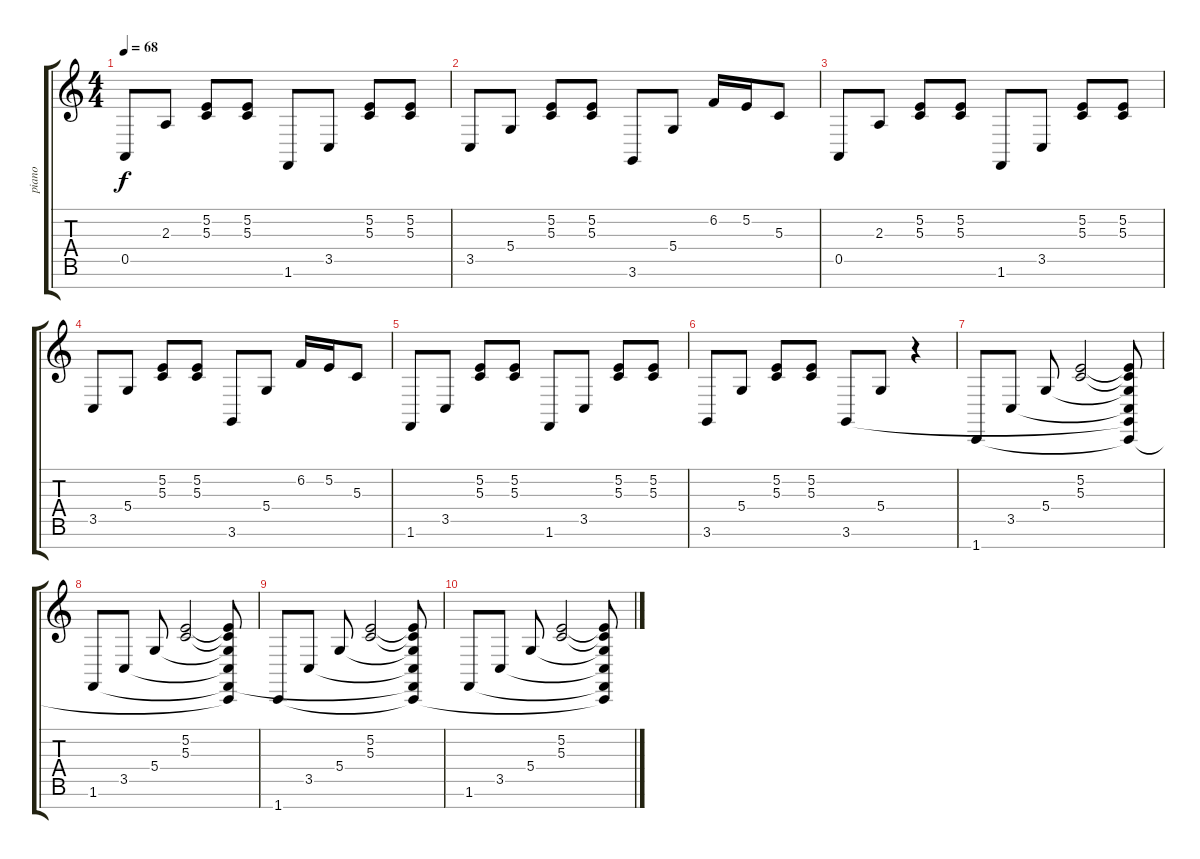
\track ("piano" "piano") {instrument acousticgrandpiano}
\staff {score tabs}
\tuning (E4 B3 G3 D3 A2 E2 B1) {hide}
\ts (4 4)
\tempo 68
\clef g2
\ks c
0.5.8{dy f} 2.3.8 (5.2 5.3).8 (5.2 5.3).8 1.6.8 3.5.8 (5.2 5.3).8 (5.2 5.3).8 |
3.5.8 5.4.8 (5.2 5.3).8 (5.2 5.3).8 3.6.8 5.4.8 6.2.16 5.2.16 5.3.8 |
0.5.8 2.3.8 (5.2 5.3).8 (5.2 5.3).8 1.6.8 3.5.8 (5.2 5.3).8 (5.2 5.3).8 |
3.5.8 5.4.8 (5.2 5.3).8 (5.2 5.3).8 3.6.8 5.4.8 6.2.16 5.2.16 5.3.8 |
1.6.8 3.5.8 (5.2 5.3).8 (5.2 5.3).8 1.6.8 3.5.8 (5.2 5.3).8 (5.2 5.3).8 |
3.6.8 5.4.8 (5.2 5.3).8 (5.2 5.3).8 3.6.8 5.4.8 r.4 |
1.7.8 3.5.8 5.4.8 (5.2 5.3).2 (5.2{t} 5.3{t} 5.4{t} 3.5{t} 3.6{t} 1.7{t}).8 |
1.6.8 3.5.8 5.4.8 (5.2 5.3).2 (5.2{t} 5.3{t} 5.4{t} 3.5{t} 1.6{t} 1.7{t}).8 |
1.7.8 3.5.8 5.4.8 (5.2 5.3).2 (5.2{t} 5.3{t} 5.4{t} 3.5{t} 1.6{t} 1.7{t}).8 |
1.6.8 3.5.8 5.4.8 (5.2 5.3).2 (5.2{t} 5.3{t} 5.4{t} 3.5{t} 1.6{t} 1.7{t}).8
